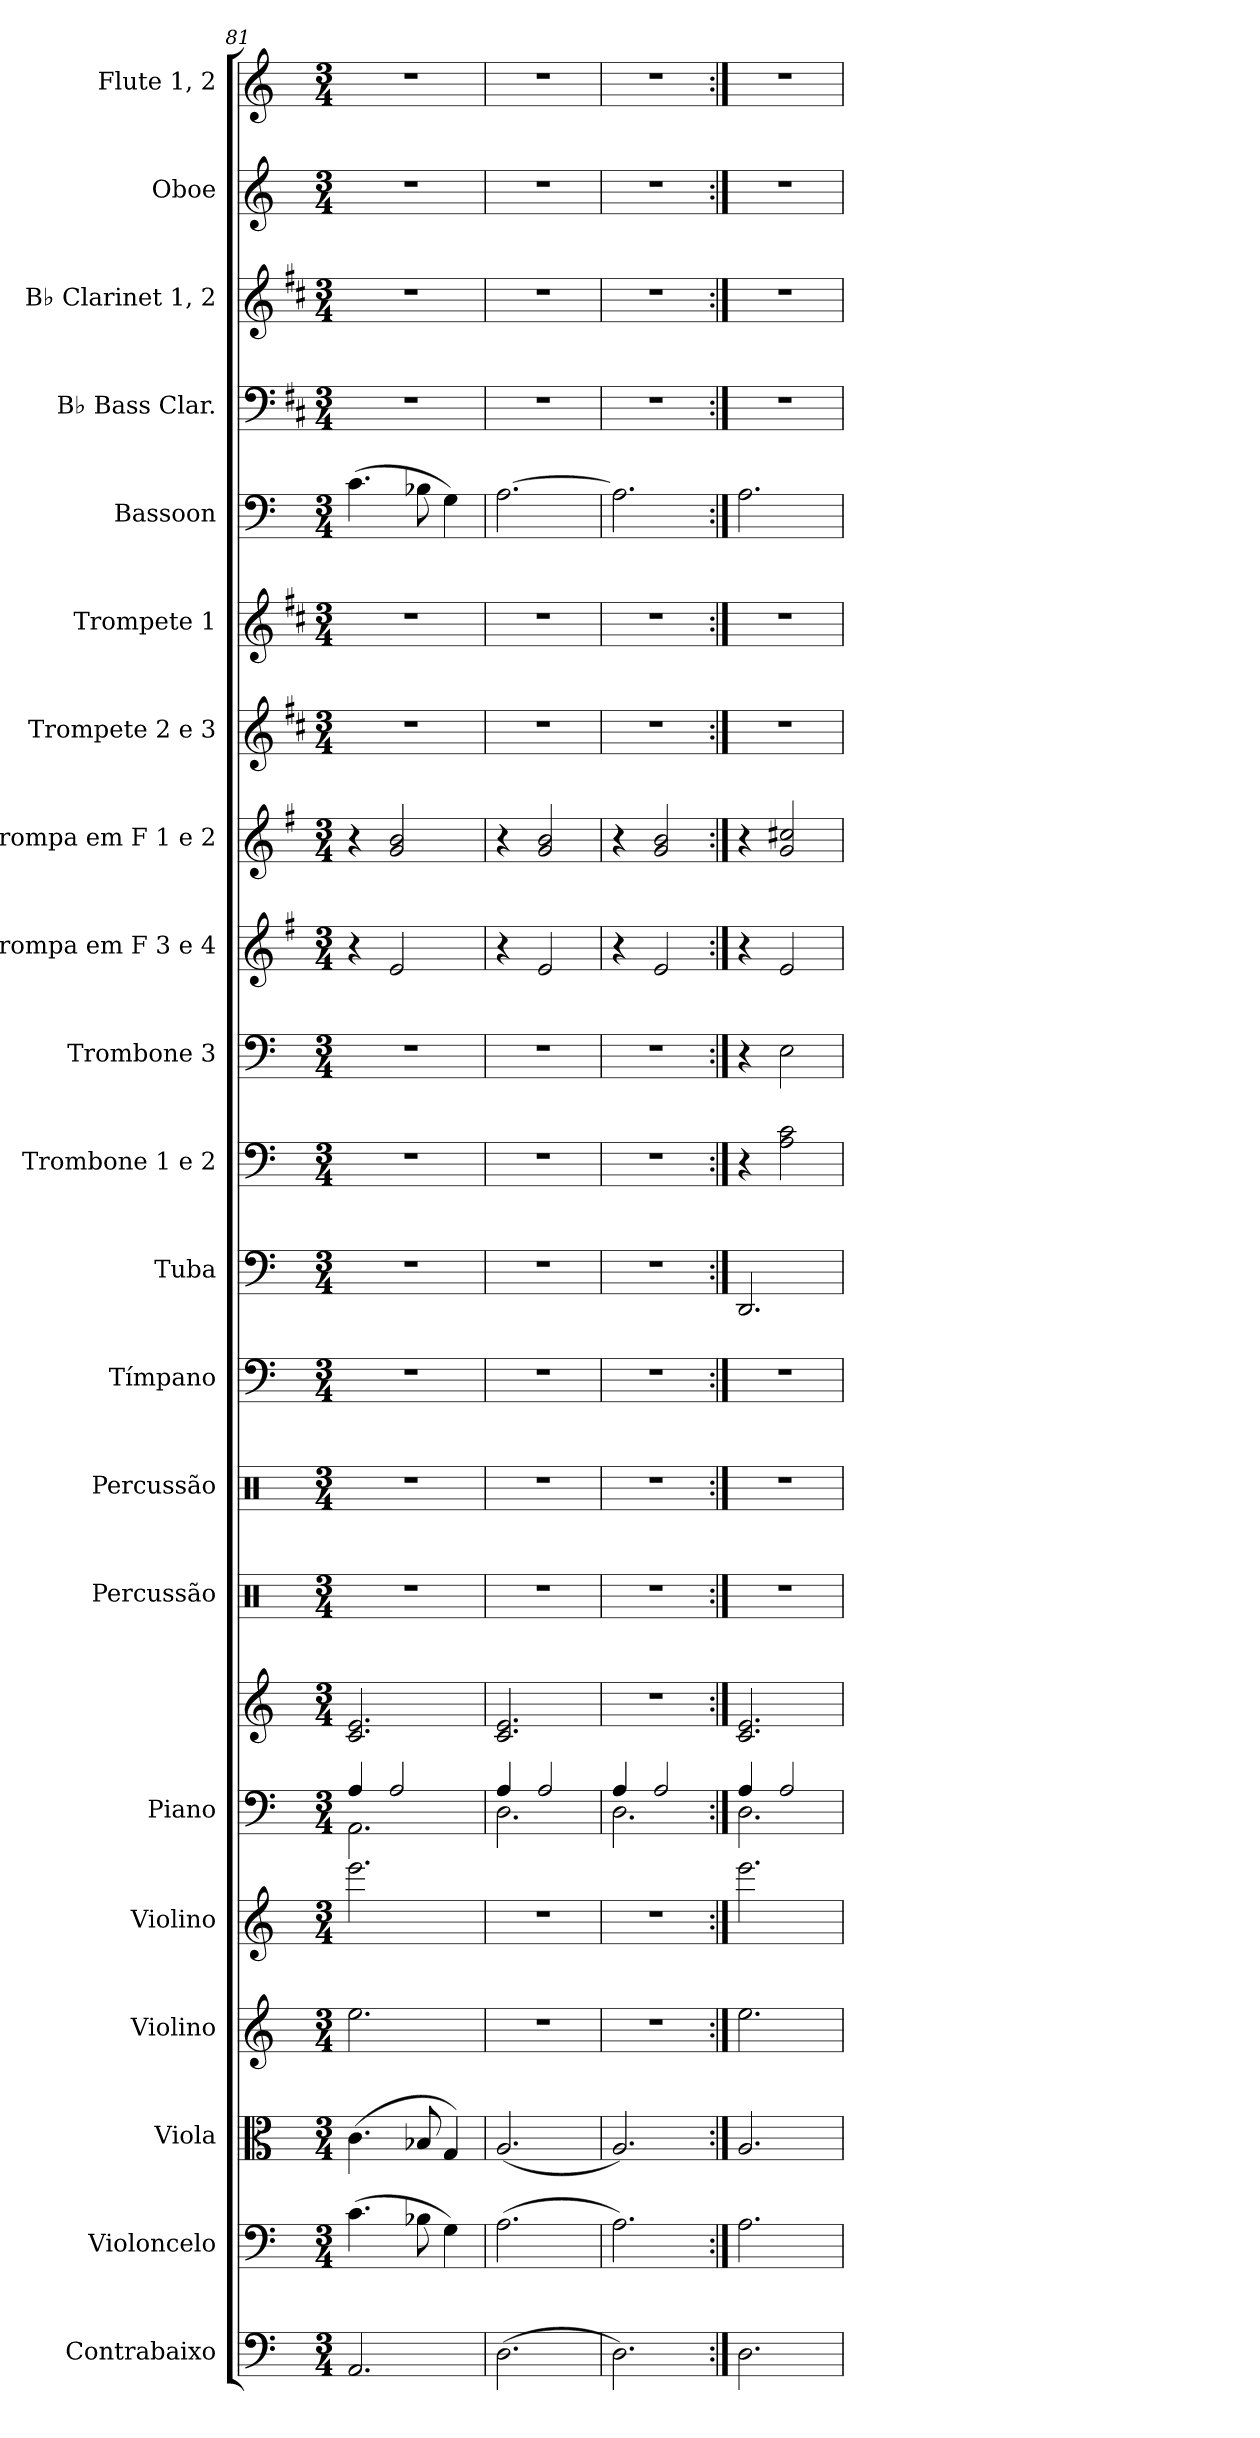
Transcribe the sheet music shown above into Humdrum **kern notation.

**kern	**kern	**kern	**kern	**kern	**kern	**kern	**kern	**kern	**kern	**kern	**kern	**kern	**kern	**kern	**kern	**kern	**kern	**kern	**kern	**kern	**kern
*part21	*part20	*part19	*part18	*part17	*part16	*part16	*part15	*part14	*part13	*part12	*part11	*part10	*part9	*part8	*part7	*part6	*part5	*part4	*part3	*part2	*part1
*staff22	*staff21	*staff20	*staff19	*staff18	*staff17	*staff16	*staff15	*staff14	*staff13	*staff12	*staff11	*staff10	*staff9	*staff8	*staff7	*staff6	*staff5	*staff4	*staff3	*staff2	*staff1
*I"Contrabaixo	*I"Violoncelo	*I"Viola	*I"Violino	*I"Violino	*I"Piano	*	*I"Percussão	*I"Percussão	*I"Tímpano	*I"Tuba	*I"Trombone 1 e 2	*I"Trombone 3	*I"Trompa em F 3 e 4	*I"trompa em F 1 e 2	*I"Trompete 2 e 3	*I"Trompete 1	*I"Bassoon	*I"B♭ Bass Clar.	*I"B♭ Clarinet 1, 2	*I"Oboe	*I"Flute 1, 2
*I'Cb.	*I'Vc.	*I'Vla	*I'Vln.	*I'Vln.	*I'Pno	*	*I'Perc.	*I'Perc.	*	*I'Tba.	*I'Tbn.	*I'Tbn.	*I'Trom. F 3, 4	*I'Trom. 1,2	*I'Tpt. 2, 3	*	*I'Bsn.	*I'B♭ B. Cl.	*I'B♭ Cl. 1, 2	*I'Ob.	*I'Fl. 1, 2
!!LO:PB:g=z
*clefF4	*clefF4	*clefC3	*clefG2	*clefG2	*clefF4	*clefG2	*clefX	*clefX	*clefF4	*clefF4	*clefF4	*clefF4	*clefG2	*clefG2	*clefG2	*clefG2	*clefF4	*clefF4	*clefG2	*clefG2	*clefG2
*ITrd7c12	*	*	*	*	*	*	*	*	*	*	*	*	*ITrd4c7	*ITrd4c7	*ITrd1c2	*ITrd1c2	*	*ITrd1c2	*ITrd1c2	*	*
*k[]	*k[]	*k[]	*k[]	*k[]	*k[]	*k[]	*k[]	*k[]	*k[]	*k[]	*k[]	*k[]	*k[]	*k[]	*k[]	*k[]	*k[]	*k[]	*k[]	*k[]	*k[]
*M3/4	*M3/4	*M3/4	*M3/4	*M3/4	*M3/4	*M3/4	*M3/4	*M3/4	*M3/4	*M3/4	*M3/4	*M3/4	*M3/4	*M3/4	*M3/4	*M3/4	*M3/4	*M3/4	*M3/4	*M3/4	*M3/4
=81	=81	=81	=81	=81	=81	=81	=81	=81	=81	=81	=81	=81	=81	=81	=81	=81	=81	=81	=81	=81	=81
*	*	*	*	*	*^	*	*	*	*	*	*	*	*	*	*	*	*	*	*	*	*
2.AAA/	(>4.c\	(>4.c\	(>2.ee\	(>2.eee\	4A/	2.AA\	2.c/ 2.e/	2.r	2.r	2.r	2.r	2.r	2.r	4r	4r	2.r	2.r	(>4.c\	2.r	2.r	2.r	2.r
.	.	.	.	.	2A/	.	.	.	.	.	.	.	.	2A/	2c/ 2e/	.	.	.	.	.	.	.
.	8B-X\	8B-X/	.	.	.	.	.	.	.	.	.	.	.	.	.	.	.	8B-X\	.	.	.	.
.	4G\)	4G/)	.	.	.	.	.	.	.	.	.	.	.	.	.	.	.	4G\)	.	.	.	.
=82	=82	=82	=82	=82	=82	=82	=82	=82	=82	=82	=82	=82	=82	=82	=82	=82	=82	=82	=82	=82	=82	=82
(>2.DD\	(>2.A\	(<2.A/	2.r)	2.r)	4A/	2.D\	2.c/ 2.e/	2.r	2.r	2.r	2.r	2.r	2.r	4r	4r	2.r	2.r	[2.A\	2.r	2.r	2.r	2.r
.	.	.	.	.	2A/	.	.	.	.	.	.	.	.	2A/	2c/ 2e/	.	.	.	.	.	.	.
=83	=83	=83	=83	=83	=83	=83	=83	=83	=83	=83	=83	=83	=83	=83	=83	=83	=83	=83	=83	=83	=83	=83
2.DD\)	2.A\)	2.A/)	2.r	2.r	4A/	2.D\	2.r	2.r	2.r	2.r	2.r	2.r	2.r	4r	4r	2.r	2.r	2.A\]	2.r	2.r	2.r	2.r
.	.	.	.	.	2A/	.	.	.	.	.	.	.	.	2A/	2c/ 2e/	.	.	.	.	.	.	.
=84:|!	=84:|!	=84:|!	=84:|!	=84:|!	=84:|!	=84:|!	=84:|!	=84:|!	=84:|!	=84:|!	=84:|!	=84:|!	=84:|!	=84:|!	=84:|!	=84:|!	=84:|!	=84:|!	=84:|!	=84:|!	=84:|!	=84:|!
2.DD\	2.A\	2.A/	2.ee\	2.eee\	4A/	2.D\	2.c/ 2.e/	2.r	2.r	2.r	2.DD/	4r	4r	4r	4r	2.r	2.r	2.A\	2.r	2.r	2.r	2.r
.	.	.	.	.	2A/	.	.	.	.	.	.	2A\ 2c\	2E\	2A/	2c/ 2f#X/	.	.	.	.	.	.	.
*	*	*	*	*	*v	*v	*	*	*	*	*	*	*	*	*	*	*	*	*	*	*	*
=	=	=	=	=	=	=	=	=	=	=	=	=	=	=	=	=	=	=	=	=	=
*-	*-	*-	*-	*-	*-	*-	*-	*-	*-	*-	*-	*-	*-	*-	*-	*-	*-	*-	*-	*-	*-
